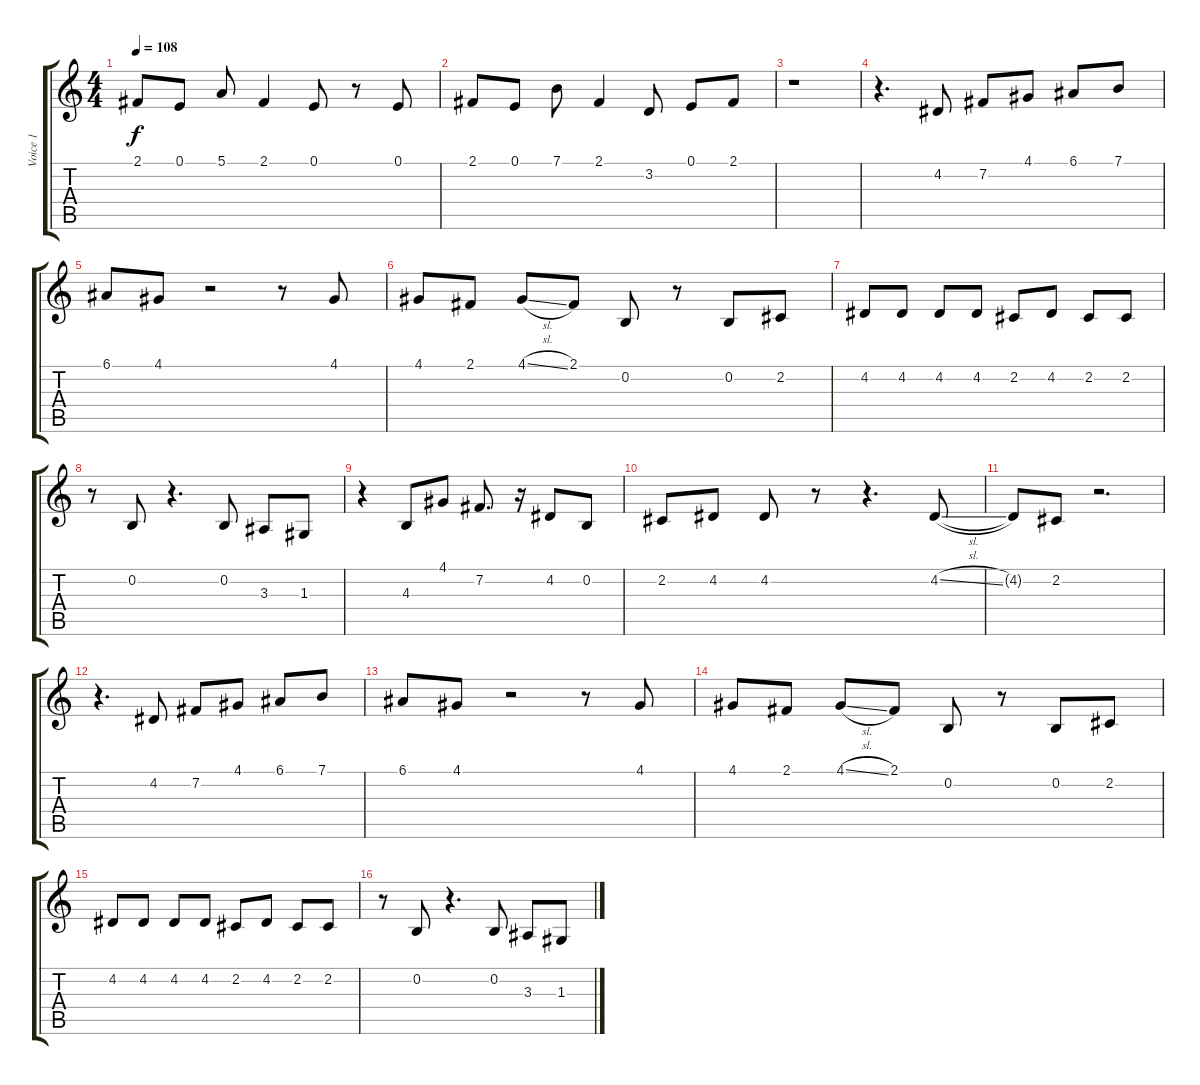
\track ("Voice 1" "Voice 1") {instrument flute}
\staff {score tabs}
\tuning (E4 B3 G3 D3 A2 E2) {hide}
\ts (4 4)
\tempo 108
\clef g2
\ks c
2.1.8{dy f} 0.1.8 5.1.8 2.1.4 0.1.8 r.8 0.1.8 |
2.1.8 0.1.8 7.1.8 2.1.4 3.2.8 0.1.8 2.1.8 |
r.1 |
r.4{d balance 0} 4.2.8 7.2.8 4.1.8 6.1.8 7.1.8 |
6.1.8 4.1.8 r.2 r.8 4.1.8 |
4.1.8 2.1.8 4.1{sl}.8 2.1.8 0.2.8 r.8 0.2.8 2.2.8 |
4.2.8 4.2.8 4.2.8 4.2.8 2.2.8 4.2.8 2.2.8 2.2.8 |
r.8 0.2.8 r.4{d} 0.2.8 3.3.8 1.3.8 |
r.4 4.3.8 4.1.8 7.2.8{d} r.16 4.2.8 0.2.8 |
2.2.8 4.2.8 4.2.8 r.8 r.4{d} 4.2{sl}.8 |
4.2{t}.8 2.2.8 r.2{d} |
r.4{d} 4.2.8 7.2.8 4.1.8 6.1.8 7.1.8 |
6.1.8 4.1.8 r.2 r.8 4.1.8 |
4.1.8 2.1.8 4.1{sl}.8 2.1.8 0.2.8 r.8 0.2.8 2.2.8 |
4.2.8 4.2.8 4.2.8 4.2.8 2.2.8 4.2.8 2.2.8 2.2.8 |
r.8 0.2.8 r.4{d} 0.2.8 3.3.8 1.3.8
